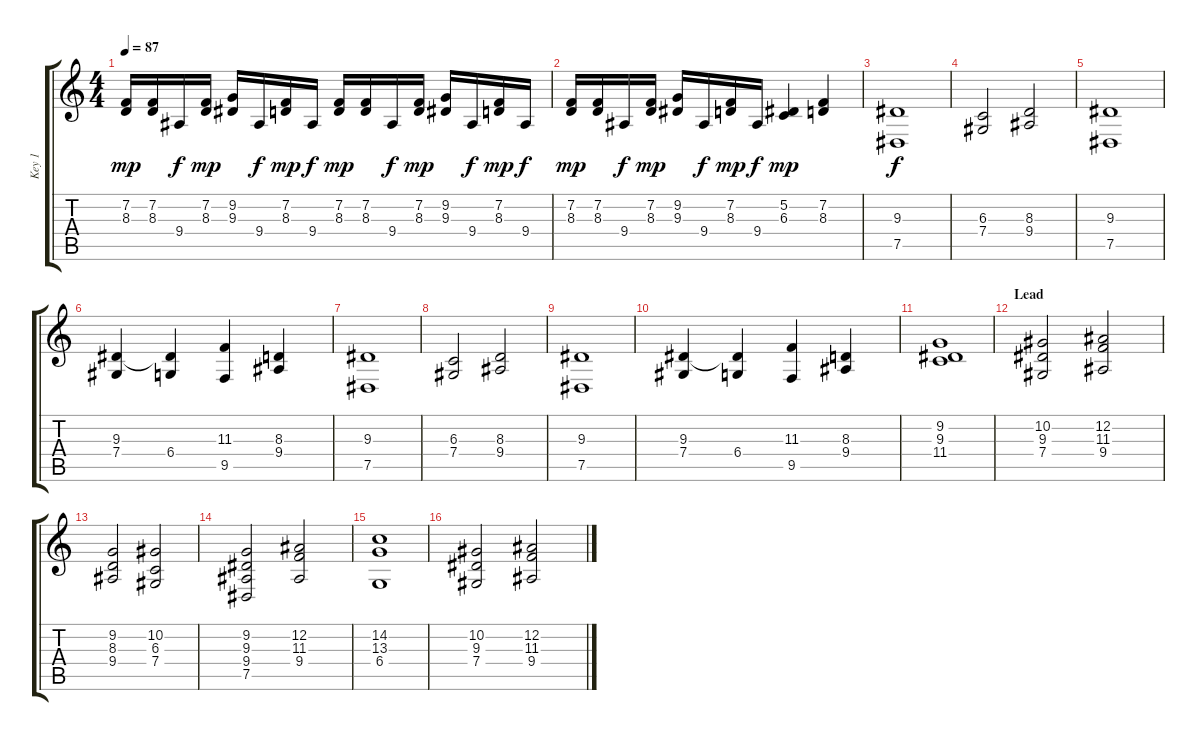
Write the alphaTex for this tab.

\track ("Key 1" "Key 1") {instrument synthstrings1}
\staff {score tabs}
\tuning (Eb4 Bb3 Gb3 Db3 Ab2 Eb2) {hide}
\ts (4 4)
\tempo 87
\clef g2
\ks c
(7.2 8.3).16{dy mp} (7.2 8.3).16 9.4.16{dy f} (7.2 8.3).16{dy mp} (9.2 9.3).16 9.4.16{dy f} (7.2 8.3).16{dy mp} 9.4.16{dy f} (7.2 8.3).16{dy mp} (7.2 8.3).16 9.4.16{dy f} (7.2 8.3).16{dy mp} (9.2 9.3).16 9.4.16{dy f} (7.2 8.3).16{dy mp} 9.4.16{dy f} |
(7.2 8.3).16{dy mp} (7.2 8.3).16 9.4.16{dy f} (7.2 8.3).16{dy mp} (9.2 9.3).16 9.4.16{dy f} (7.2 8.3).16{dy mp} 9.4.16{dy f} (5.2 6.3).4{dy mp} (7.2 8.3).4 |
(9.3 7.5).1{dy f} |
(6.3 7.4).2 (8.3 9.4).2 |
(9.3 7.5).1 |
(9.3 7.4).4 (9.3{t} 6.4).4 (11.3 9.5).4 (8.3 9.4).4 |
(9.3 7.5).1 |
(6.3 7.4).2 (8.3 9.4).2 |
(9.3 7.5).1 |
(9.3 7.4).4 (9.3{t} 6.4).4 (11.3 9.5).4 (8.3 9.4).4 |
(9.2 9.3 11.4).1 |
\section ("" "Lead")
(10.2 9.3 7.4).2 (12.2 11.3 9.4).2 |
(9.2 8.3 9.4).2 (10.2 6.3 7.4).2 |
(9.2 9.3 9.4 7.5).2 (12.2 11.3 9.4).2 |
(14.2 13.3 6.4).1 |
(10.2 9.3 7.4).2 (12.2 11.3 9.4).2
